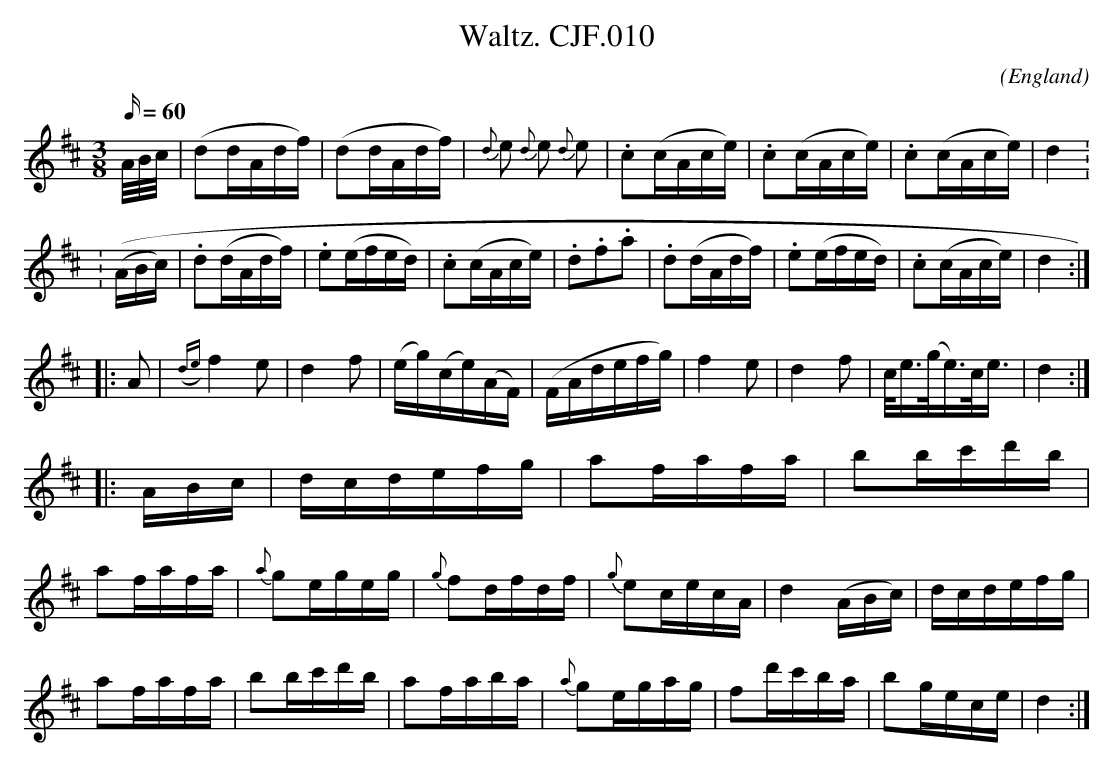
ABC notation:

X:1
T:Waltz. CJF.010
M:3/8
L:1/16
Q:60
C:
O:England
K:D
A/B/c/|(d2dAdf)|(d2dAdf)|{d}e2 {d}e2 {d}e2|\
.c2(cAce)|.c2(cAce)|.c2(cAce)|d4:!:
((ABc)|.d2(dAdf)|.e2(efed)|.c2(cAce)|.d2.f2.a2|\
.d2(dAdf)|.e2(efed)|.c2(cAce)|d4:|:!
A2|{(de)}f4e2|d4f2|(eg)(ce)(AF)|
(FAdefg)|f4e2|d4f2|c<e(g<e)c<e|d4:|:!
ABc|\dcdefg|a2fafa|b2bc'd'b|a2fafa|{a}g2egeg|
{g}f2dfdf|{g}e2cecA|d4(ABc)|dcdefg|!a2fafa|\
b2bc'd'b|a2faba|{a}g2egag|f2d'c'ba|
b2gece|d4:|]
